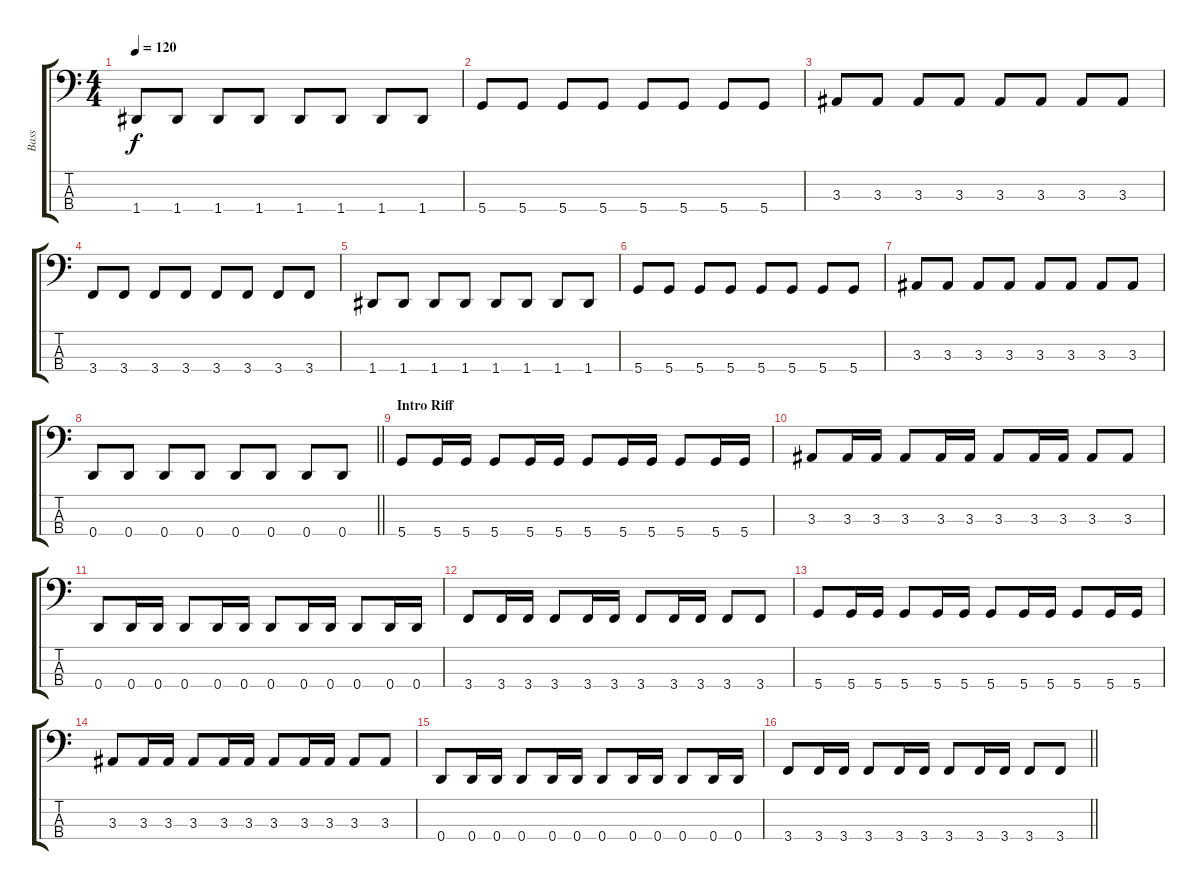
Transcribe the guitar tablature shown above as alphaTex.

\track ("Bass" "Bass") {instrument electricbassfinger}
\staff {score tabs}
\tuning (F2 C2 G1 D1) {hide}
\ts (4 4)
\tempo 120
\clef f4
\ks c
1.4.8{dy f} 1.4.8 1.4.8 1.4.8 1.4.8 1.4.8 1.4.8 1.4.8 |
5.4.8 5.4.8 5.4.8 5.4.8 5.4.8 5.4.8 5.4.8 5.4.8 |
3.3.8 3.3.8 3.3.8 3.3.8 3.3.8 3.3.8 3.3.8 3.3.8 |
3.4.8 3.4.8 3.4.8 3.4.8 3.4.8 3.4.8 3.4.8 3.4.8 |
1.4.8 1.4.8 1.4.8 1.4.8 1.4.8 1.4.8 1.4.8 1.4.8 |
5.4.8 5.4.8 5.4.8 5.4.8 5.4.8 5.4.8 5.4.8 5.4.8 |
3.3.8 3.3.8 3.3.8 3.3.8 3.3.8 3.3.8 3.3.8 3.3.8 |
\barLineRight lightlight
0.4.8 0.4.8 0.4.8 0.4.8 0.4.8 0.4.8 0.4.8 0.4.8 |
\section ("" "Intro Riff")
5.4.8 5.4.16 5.4.16 5.4.8 5.4.16 5.4.16 5.4.8 5.4.16 5.4.16 5.4.8 5.4.16 5.4.16 |
3.3.8 3.3.16 3.3.16 3.3.8 3.3.16 3.3.16 3.3.8 3.3.16 3.3.16 3.3.8 3.3.8 |
0.4.8 0.4.16 0.4.16 0.4.8 0.4.16 0.4.16 0.4.8 0.4.16 0.4.16 0.4.8 0.4.16 0.4.16 |
3.4.8 3.4.16 3.4.16 3.4.8 3.4.16 3.4.16 3.4.8 3.4.16 3.4.16 3.4.8 3.4.8 |
5.4.8 5.4.16 5.4.16 5.4.8 5.4.16 5.4.16 5.4.8 5.4.16 5.4.16 5.4.8 5.4.16 5.4.16 |
3.3.8 3.3.16 3.3.16 3.3.8 3.3.16 3.3.16 3.3.8 3.3.16 3.3.16 3.3.8 3.3.8 |
0.4.8 0.4.16 0.4.16 0.4.8 0.4.16 0.4.16 0.4.8 0.4.16 0.4.16 0.4.8 0.4.16 0.4.16 |
\barLineRight lightlight
3.4.8 3.4.16 3.4.16 3.4.8 3.4.16 3.4.16 3.4.8 3.4.16 3.4.16 3.4.8 3.4.8
